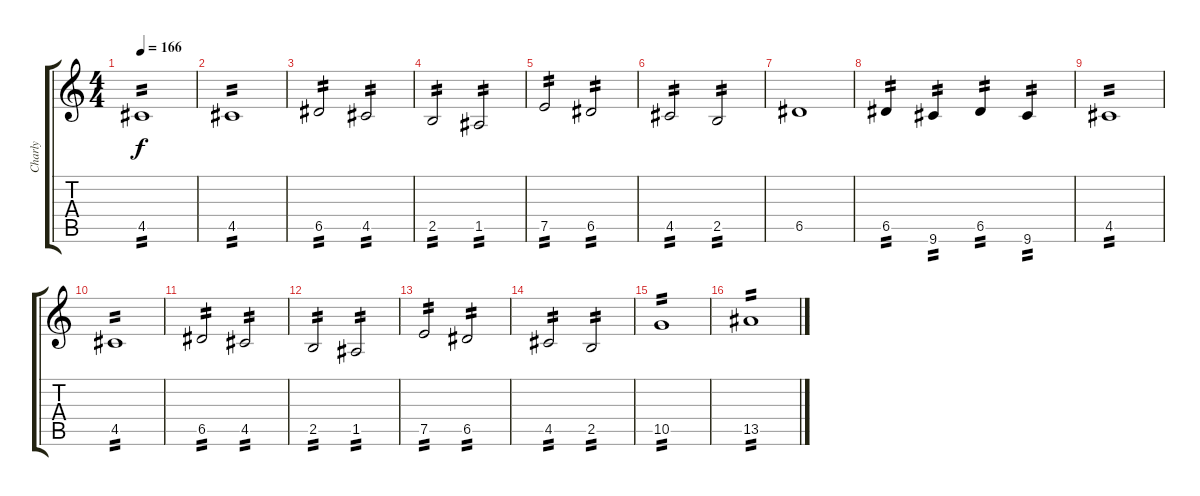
\track ("Charly" "Charly") {instrument overdrivenguitar}
\staff {score tabs}
\tuning (E4 B3 G3 D3 A2 E2) {hide}
\ts (4 4)
\tempo 166
\clef g2
\ks c
4.5.1{tp 2 dy f} |
4.5.1{tp 2} |
6.5.2{tp 2} 4.5.2{tp 2} |
2.5.2{tp 2} 1.5.2{tp 2} |
7.5.2{tp 2} 6.5.2{tp 2} |
4.5.2{tp 2} 2.5.2{tp 2} |
6.5.1 |
6.5.4{tp 2} 9.6.4{tp 2} 6.5.4{tp 2} 9.6.4{tp 2} |
4.5.1{tp 2} |
4.5.1{tp 2} |
6.5.2{tp 2} 4.5.2{tp 2} |
2.5.2{tp 2} 1.5.2{tp 2} |
7.5.2{tp 2} 6.5.2{tp 2} |
4.5.2{tp 2} 2.5.2{tp 2} |
10.5.1{tp 2} |
13.5.1{tp 2}
